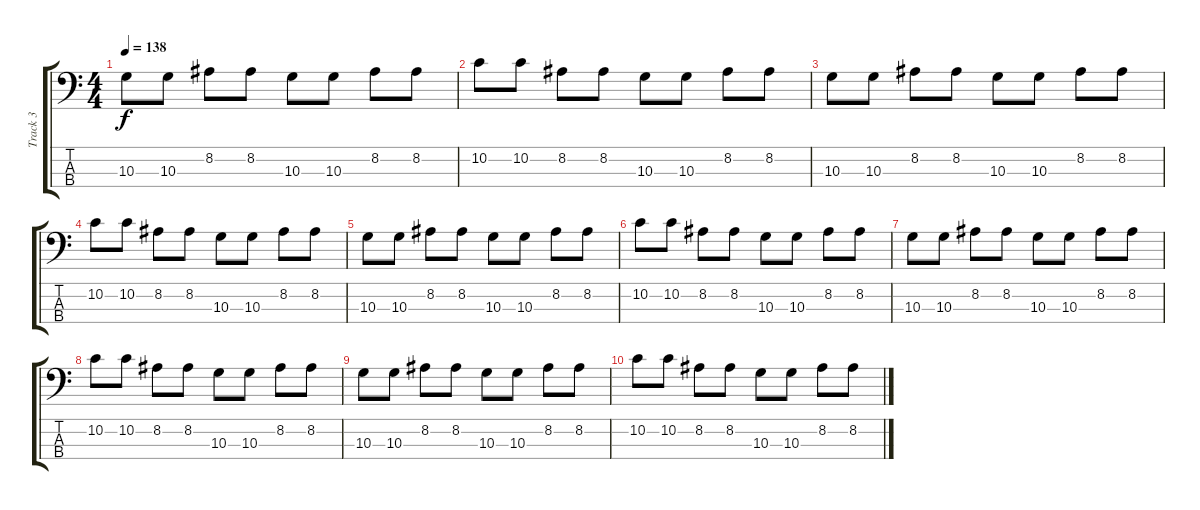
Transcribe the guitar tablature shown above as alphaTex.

\track ("Track 3" "Track 3") {instrument electricbassfinger}
\staff {score tabs}
\tuning (G2 D2 A1 E1) {hide}
\ts (4 4)
\tempo 138
\clef f4
\ks c
10.3.8{dy f} 10.3.8 8.2.8 8.2.8 10.3.8 10.3.8 8.2.8 8.2.8 |
10.2.8 10.2.8 8.2.8 8.2.8 10.3.8 10.3.8 8.2.8 8.2.8 |
10.3.8 10.3.8 8.2.8 8.2.8 10.3.8 10.3.8 8.2.8 8.2.8 |
10.2.8 10.2.8 8.2.8 8.2.8 10.3.8 10.3.8 8.2.8 8.2.8 |
10.3.8 10.3.8 8.2.8 8.2.8 10.3.8 10.3.8 8.2.8 8.2.8 |
10.2.8 10.2.8 8.2.8 8.2.8 10.3.8 10.3.8 8.2.8 8.2.8 |
10.3.8 10.3.8 8.2.8 8.2.8 10.3.8 10.3.8 8.2.8 8.2.8 |
10.2.8 10.2.8 8.2.8 8.2.8 10.3.8 10.3.8 8.2.8 8.2.8 |
10.3.8 10.3.8 8.2.8 8.2.8 10.3.8 10.3.8 8.2.8 8.2.8 |
10.2.8 10.2.8 8.2.8 8.2.8 10.3.8 10.3.8 8.2.8 8.2.8
